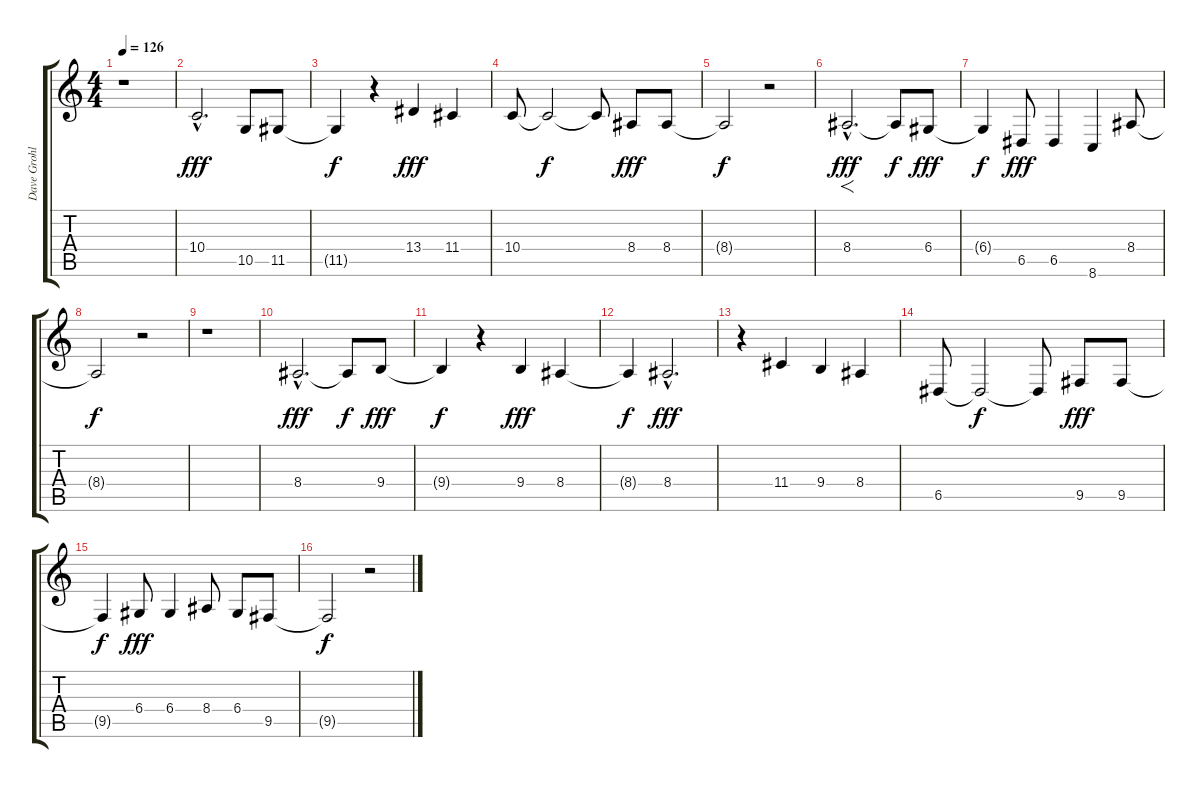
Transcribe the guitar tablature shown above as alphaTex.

\track ("Dave Grohl" "Dave Grohl") {instrument lead1square}
\staff {score tabs}
\tuning (E4 B3 G3 D3 A2 E2) {hide}
\ts (4 4)
\tempo 126
\clef g2
\ks c
r.1{dy fff} |
10.4{hac}.2{d} 10.5.8 11.5.8 |
11.5{t}.4{dy f} r.4 13.4.4{dy fff} 11.4.4 |
10.4.8 10.4{t}.2{dy f} 10.4{t}.8 8.4.8{dy fff} 8.4.8 |
8.4{t}.2{dy f} r.2 |
8.4{hac}.2{f d dy fff} 8.4{t}.8{dy f} 6.4.8{dy fff} |
6.4{t}.4{dy f} 6.5.8{dy fff} 6.5.4 8.6.4 8.4.8 |
8.4{t}.2{dy f} r.2 |
r.1 |
8.4{hac}.2{d dy fff} 8.4{t}.8{dy f} 9.4.8{dy fff} |
9.4{t}.4{dy f} r.4 9.4.4{dy fff} 8.4.4 |
8.4{t}.4{dy f} 8.4{hac}.2{d dy fff} |
r.4 11.4.4 9.4.4 8.4.4 |
6.5.8 6.5{t}.2{dy f} 6.5{t}.8 9.5.8{dy fff} 9.5.8 |
9.5{t}.4{dy f} 6.4.8{dy fff} 6.4.4 8.4.8 6.4.8 9.5.8 |
9.5{t}.2{dy f} r.2
